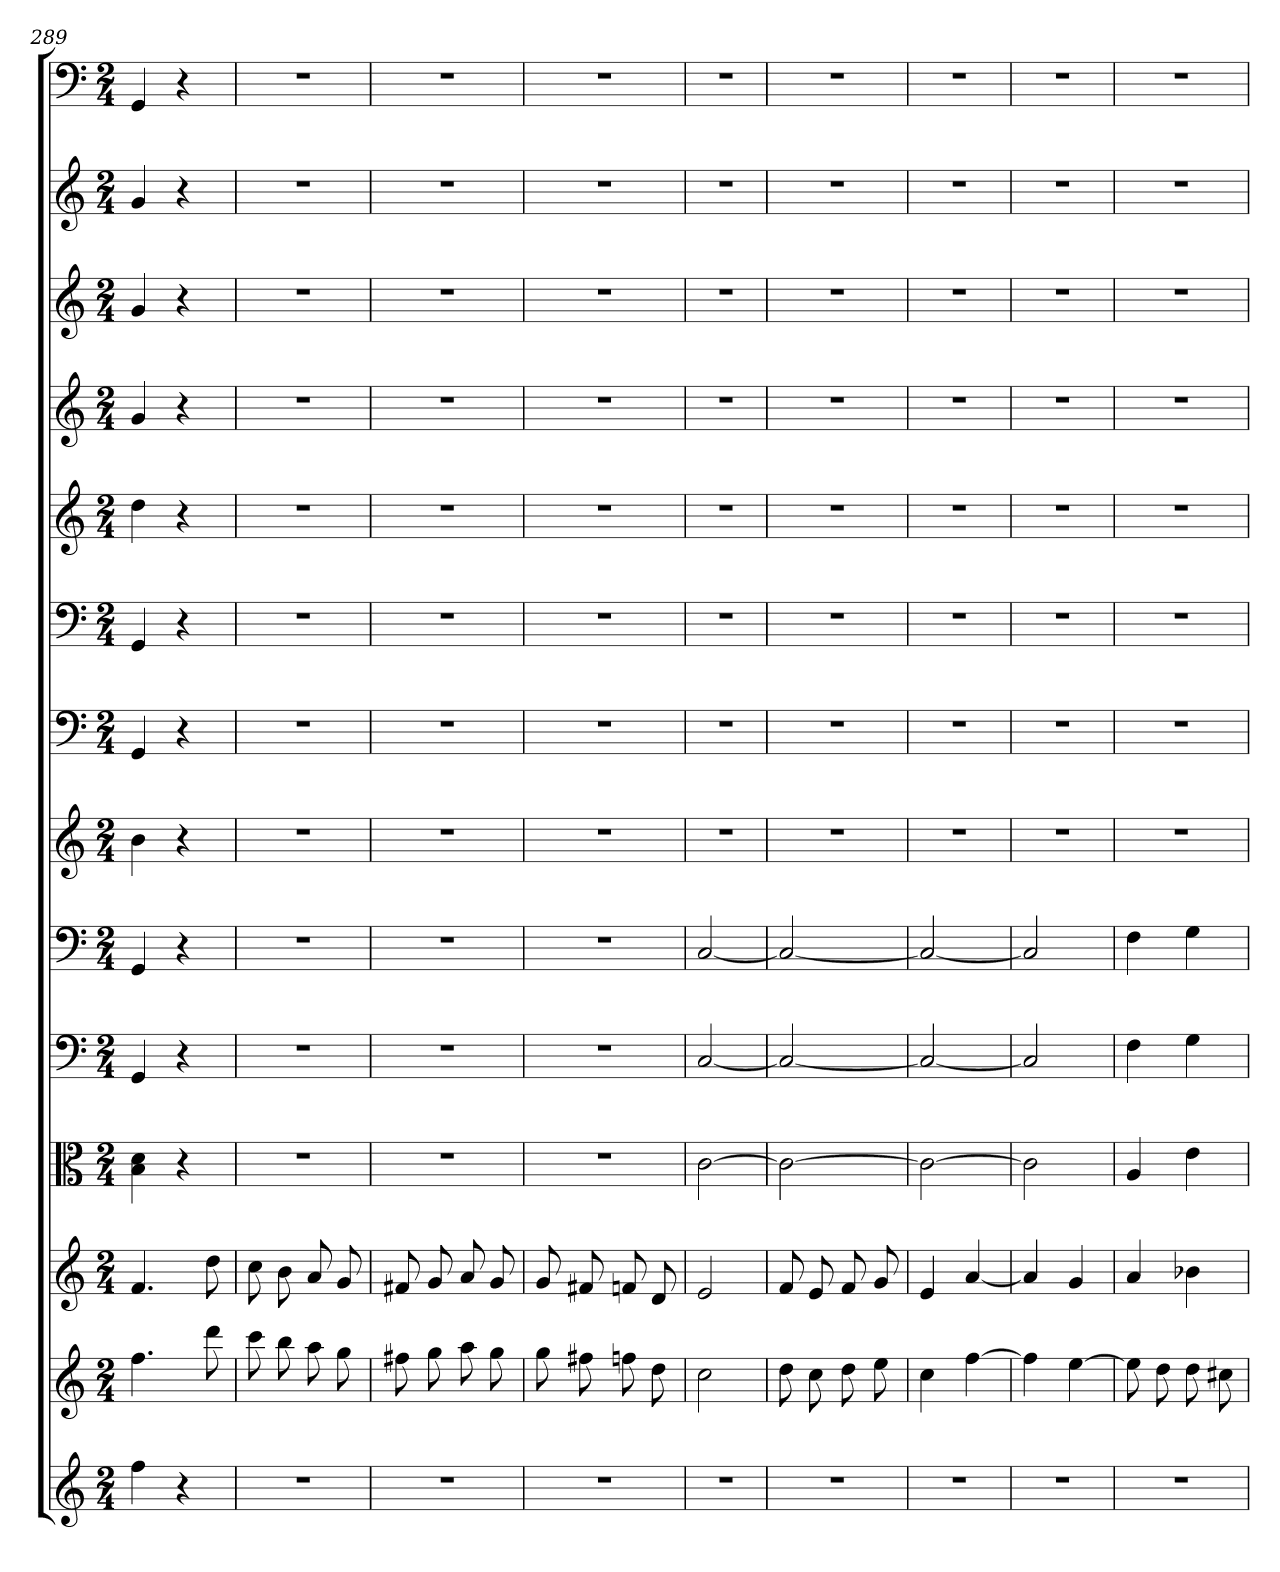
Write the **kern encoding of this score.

**kern	**kern	**kern	**kern	**kern	**kern	**kern	**kern	**kern	**kern	**kern	**kern	**kern	**kern
*part14	*part13	*part12	*part11	*part10	*part9	*part8	*part7	*part6	*part5	*part4	*part3	*part2	*part1
*staff14	*staff13	*staff12	*staff11	*staff10	*staff9	*staff8	*staff7	*staff6	*staff5	*staff4	*staff3	*staff2	*staff1
*	*	*	*clefC3	*clefF4	*clefF4	*	*clefF4	*clefF4	*	*	*	*	*clefF4
*k[]	*k[]	*k[]	*k[]	*k[]	*k[]	*k[]	*k[]	*k[]	*k[]	*k[]	*k[]	*k[]	*k[]
*C:	*C:	*C:	*C:	*C:	*C:	*C:	*C:	*C:	*C:	*C:	*C:	*C:	*C:
*M2/4	*M2/4	*M2/4	*M2/4	*M2/4	*M2/4	*M2/4	*M2/4	*M2/4	*M2/4	*M2/4	*M2/4	*M2/4	*M2/4
=289	=289	=289	=289	=289	=289	=289	=289	=289	=289	=289	=289	=289	=289
4ff	4.ff	4.f	4B 4d	4GG	4GG	4b	4GG	4GG	4dd	4g	4g	4g	4GG
4r	.	.	4r	4r	4r	4r	4r	4r	4r	4r	4r	4r	4r
.	8ddd	8dd	.	.	.	.	.	.	.	.	.	.	.
=290	=290	=290	=290	=290	=290	=290	=290	=290	=290	=290	=290	=290	=290
2r	8ccc	8cc	2r	2r	2r	2r	2r	2r	2r	2r	2r	2r	2r
.	8bb	8b	.	.	.	.	.	.	.	.	.	.	.
.	8aa	8a	.	.	.	.	.	.	.	.	.	.	.
.	8gg	8g	.	.	.	.	.	.	.	.	.	.	.
=291	=291	=291	=291	=291	=291	=291	=291	=291	=291	=291	=291	=291	=291
2r	8ff#X	8f#X	2r	2r	2r	2r	2r	2r	2r	2r	2r	2r	2r
.	8gg	8g	.	.	.	.	.	.	.	.	.	.	.
.	8aa	8a	.	.	.	.	.	.	.	.	.	.	.
.	8gg	8g	.	.	.	.	.	.	.	.	.	.	.
=292	=292	=292	=292	=292	=292	=292	=292	=292	=292	=292	=292	=292	=292
2r	8gg	8g	2r	2r	2r	2r	2r	2r	2r	2r	2r	2r	2r
.	8ff#X	8f#X	.	.	.	.	.	.	.	.	.	.	.
.	8ffn	8fn	.	.	.	.	.	.	.	.	.	.	.
.	8dd	8d	.	.	.	.	.	.	.	.	.	.	.
=293	=293	=293	=293	=293	=293	=293	=293	=293	=293	=293	=293	=293	=293
2r	2cc	2e	[2c	[2C	[2C	2r	2r	2r	2r	2r	2r	2r	2r
=294	=294	=294	=294	=294	=294	=294	=294	=294	=294	=294	=294	=294	=294
2r	8dd	8f	2c_	2C_	2C_	2r	2r	2r	2r	2r	2r	2r	2r
.	8cc	8e	.	.	.	.	.	.	.	.	.	.	.
.	8dd	8f	.	.	.	.	.	.	.	.	.	.	.
.	8ee	8g	.	.	.	.	.	.	.	.	.	.	.
=295	=295	=295	=295	=295	=295	=295	=295	=295	=295	=295	=295	=295	=295
2r	4cc	4e	2c_	2C_	2C_	2r	2r	2r	2r	2r	2r	2r	2r
.	[4ff	[4a	.	.	.	.	.	.	.	.	.	.	.
=296	=296	=296	=296	=296	=296	=296	=296	=296	=296	=296	=296	=296	=296
2r	4ff]	4a]	2c]	2C]	2C]	2r	2r	2r	2r	2r	2r	2r	2r
.	[4ee	4g	.	.	.	.	.	.	.	.	.	.	.
=297	=297	=297	=297	=297	=297	=297	=297	=297	=297	=297	=297	=297	=297
2r	8ee]	4a	4A	4F	4F	2r	2r	2r	2r	2r	2r	2r	2r
.	8dd	.	.	.	.	.	.	.	.	.	.	.	.
.	8dd	4b-X	4e	4G	4G	.	.	.	.	.	.	.	.
.	8cc#X	.	.	.	.	.	.	.	.	.	.	.	.
=	=	=	=	=	=	=	=	=	=	=	=	=	=
*-	*-	*-	*-	*-	*-	*-	*-	*-	*-	*-	*-	*-	*-
